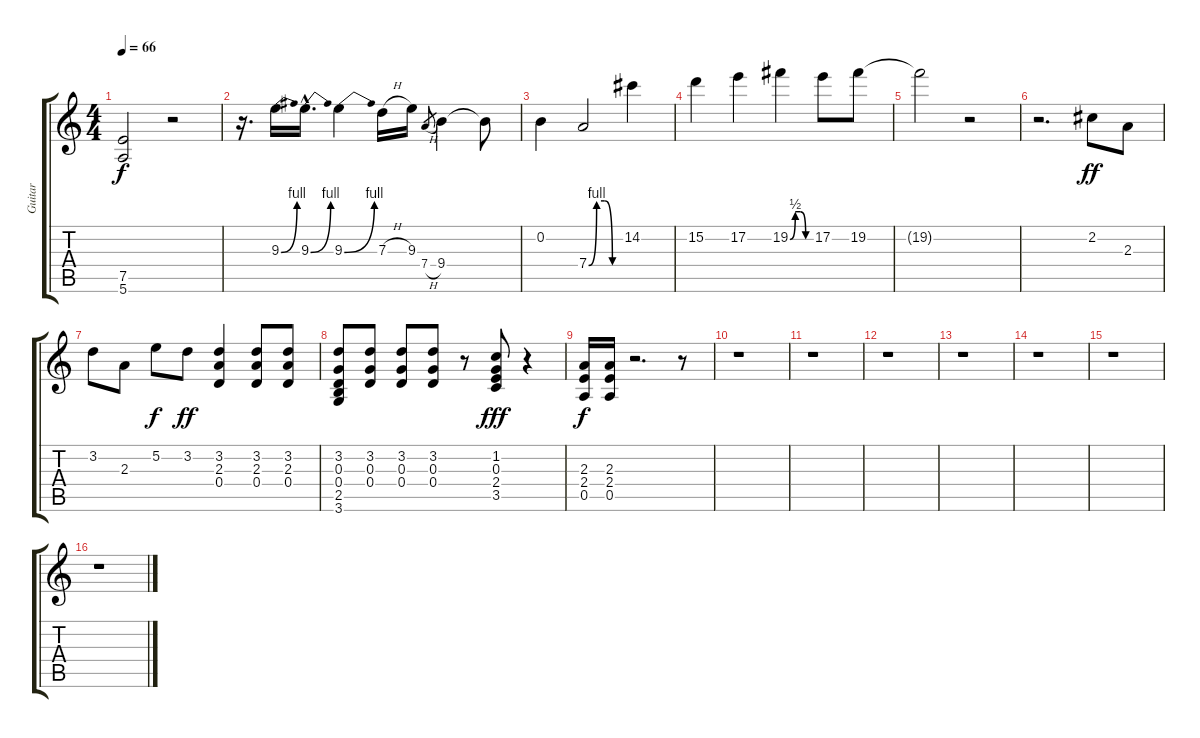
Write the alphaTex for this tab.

\track ("Guitar " "Guitar ") {instrument distortionguitar}
\staff {score tabs}
\tuning (E4 B3 G3 D3 A2 E2) {hide}
\ts (4 4)
\tempo 66
\clef g2
\ks c
(7.5{t} 5.6{t}).2{dy f} r.2 |
r.16{d} 9.3{be (bend 0 0 60 4)}.16 9.3{be (bend 0 0 60 4) hac}.16{d} 9.3{be (bend 0 0 60 4)}.4 7.3{h}.16 9.3.16 7.4{h}.8{gr} 9.4.4 9.4{t}.8 |
0.2.4 7.4{be (custom 0 0 15 4 30 4 45 0 60 0)}.2 14.2.4 |
15.2.4 17.2.4 19.2{be (custom 0 0 15 2 30 2 45 0 60 0)}.4 17.2.8 19.2.8 |
19.2{t}.2 r.2 |
r.2{d} 2.2.8{dy ff} 2.3.8 |
3.2.8 2.3.8 5.2.8{dy f} 3.2.8{dy ff} (3.2 2.3 0.4).4 (3.2 2.3 0.4).8 (3.2 2.3 0.4).8 |
(3.2 0.3 0.4 2.5 3.6).8 (3.2 0.3 0.4).8 (3.2 0.3 0.4).8 (3.2 0.3 0.4).8 r.8 (1.2 0.3 2.4 3.5).8{dy fff} r.4 |
(2.3 2.4 0.5).16{dy f} (2.3 2.4 0.5).16 r.2{d} r.8 |
r.1 |
r.1 |
r.1 |
r.1 |
r.1 |
r.1 |
r.1
